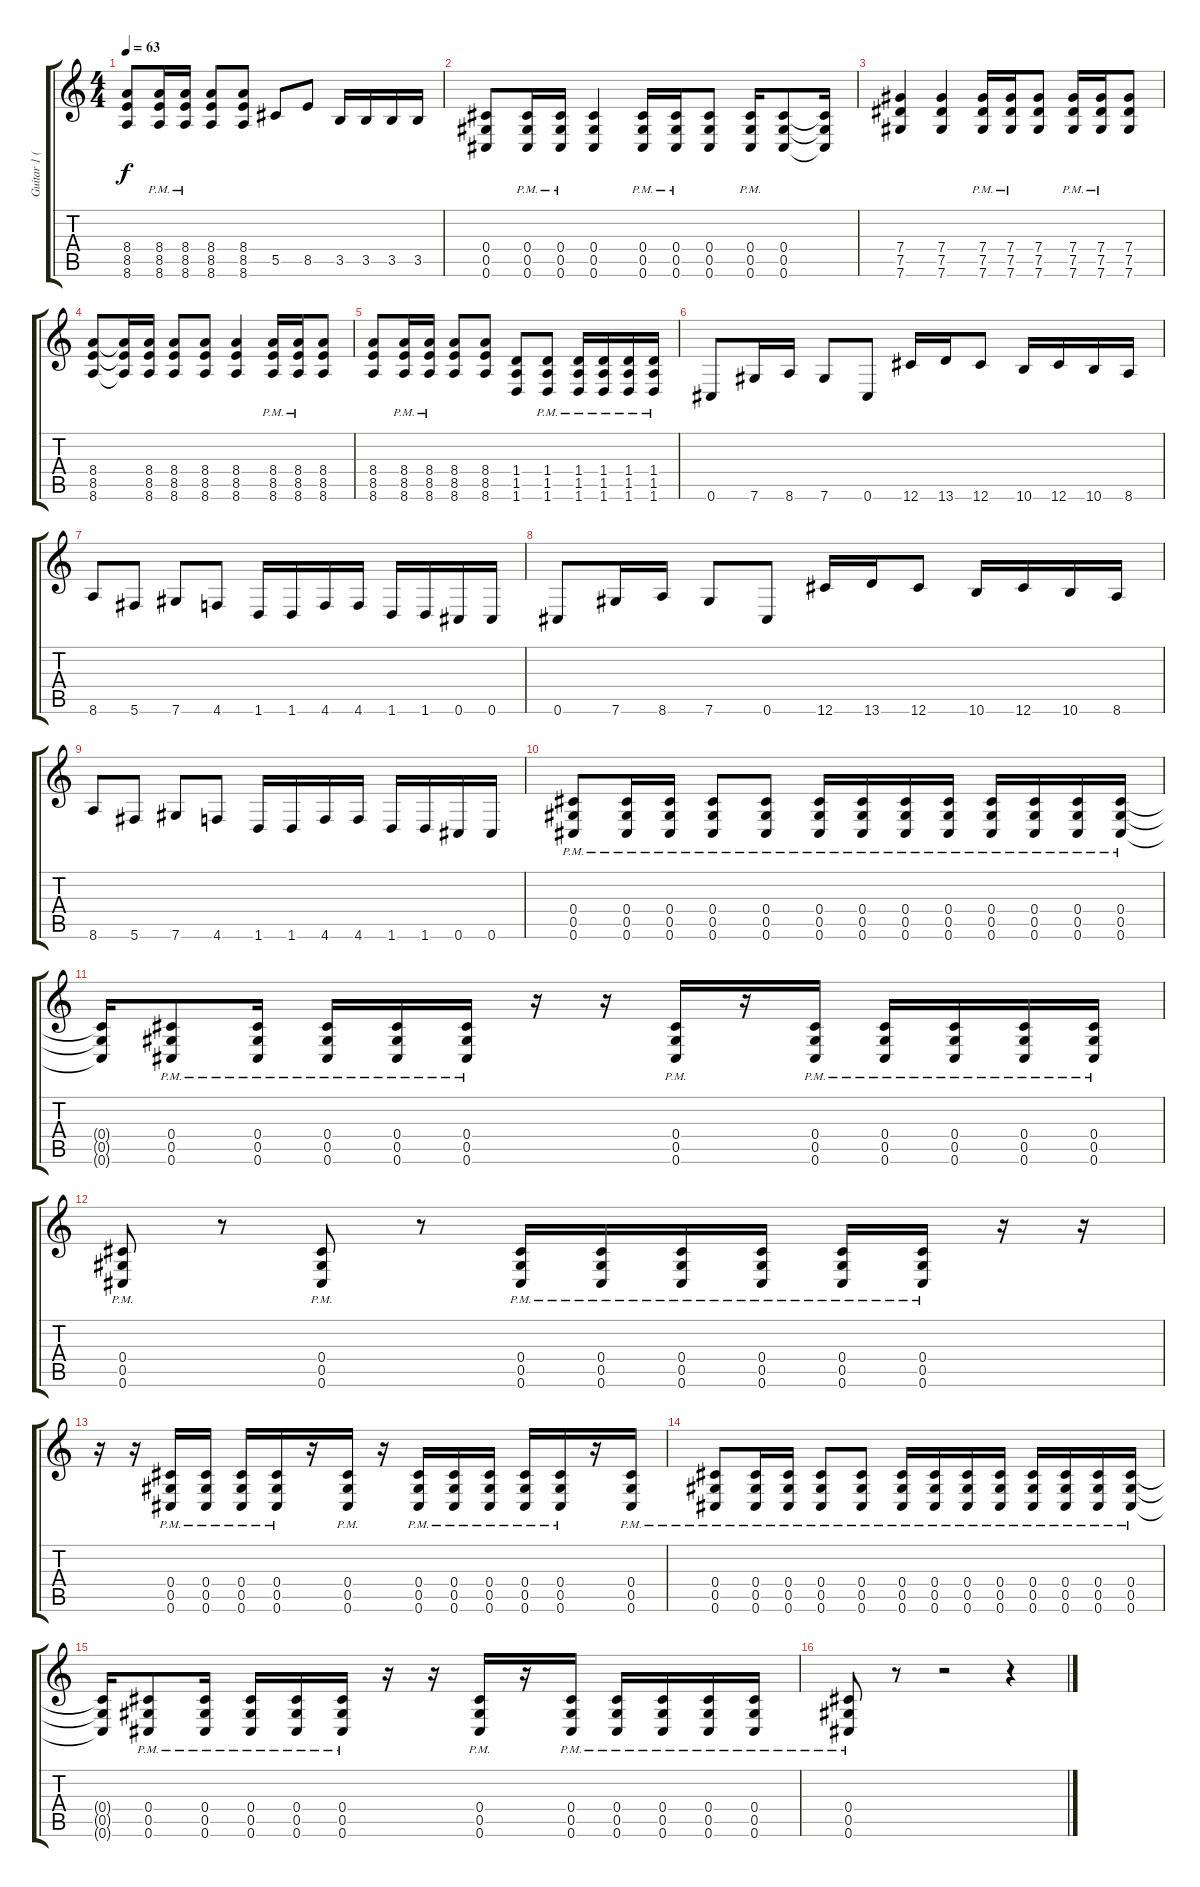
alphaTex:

\track ("Guitar 1 (Drop C#)" "Guitar 1 (") {instrument distortionguitar}
\staff {score tabs}
\tuning (Eb4 Bb3 Gb3 Db3 Ab2 Db2) {hide}
\ts (4 4)
\tempo 63
\clef g2
\ks c
(8.4 8.5 8.6).8{dy f} (8.4{pm} 8.5{pm} 8.6{pm}).16 (8.4{pm} 8.5{pm} 8.6{pm}).16 (8.4 8.5 8.6).8 (8.4 8.5 8.6).8 5.5.8 8.5.8 3.5.16 3.5.16 3.5.16 3.5.16 |
(0.4 0.5 0.6).8 (0.4{pm} 0.5{pm} 0.6{pm}).16 (0.4{pm} 0.5{pm} 0.6{pm}).16 (0.4 0.5 0.6).4 (0.4{pm} 0.5{pm} 0.6{pm}).16 (0.4{pm} 0.5{pm} 0.6{pm}).16 (0.4 0.5 0.6).8 (0.4{pm} 0.5{pm} 0.6{pm}).16 (0.4 0.5 0.6).8 (0.4{t} 0.5{t} 0.6{t}).16 |
(7.4 7.5 7.6).4 (7.4 7.5 7.6).4 (7.4{pm} 7.5{pm} 7.6{pm}).16 (7.4{pm} 7.5{pm} 7.6{pm}).16 (7.4 7.5 7.6).8 (7.4{pm} 7.5{pm} 7.6{pm}).16 (7.4{pm} 7.5{pm} 7.6{pm}).16 (7.4 7.5 7.6).8 |
(8.4 8.5 8.6).8 (8.4{t} 8.5{t} 8.6{t}).16 (8.4 8.5 8.6).16 (8.4 8.5 8.6).8 (8.4 8.5 8.6).8 (8.4 8.5 8.6).4 (8.4{pm} 8.5{pm} 8.6{pm}).16 (8.4{pm} 8.5{pm} 8.6{pm}).16 (8.4 8.5 8.6).8 |
(8.4 8.5 8.6).8 (8.4{pm} 8.5{pm} 8.6{pm}).16 (8.4{pm} 8.5{pm} 8.6{pm}).16 (8.4 8.5 8.6).8 (8.4 8.5 8.6).8 (1.4 1.5 1.6).8 (1.4{pm} 1.5{pm} 1.6{pm}).8 (1.4{pm} 1.5{pm} 1.6{pm}).16 (1.4{pm} 1.5{pm} 1.6{pm}).16 (1.4{pm} 1.5{pm} 1.6{pm}).16 (1.4{pm} 1.5{pm} 1.6{pm}).16 |
0.6.8 7.6.16 8.6.16 7.6.8 0.6.8 12.6.16 13.6.16 12.6.8 10.6.16 12.6.16 10.6.16 8.6.16 |
8.6.8 5.6.8 7.6.8 4.6.8 1.6.16 1.6.16 4.6.16 4.6.16 1.6.16 1.6.16 0.6.16 0.6.16 |
0.6.8 7.6.16 8.6.16 7.6.8 0.6.8 12.6.16 13.6.16 12.6.8 10.6.16 12.6.16 10.6.16 8.6.16 |
8.6.8 5.6.8 7.6.8 4.6.8 1.6.16 1.6.16 4.6.16 4.6.16 1.6.16 1.6.16 0.6.16 0.6.16 |
(0.4{pm} 0.5{pm} 0.6{pm}).8 (0.4{pm} 0.5{pm} 0.6{pm}).16 (0.4{pm} 0.5{pm} 0.6{pm}).16 (0.4{pm} 0.5{pm} 0.6{pm}).8 (0.4{pm} 0.5{pm} 0.6{pm}).8 (0.4{pm} 0.5{pm} 0.6{pm}).16 (0.4{pm} 0.5{pm} 0.6{pm}).16 (0.4{pm} 0.5{pm} 0.6{pm}).16 (0.4{pm} 0.5{pm} 0.6{pm}).16 (0.4{pm} 0.5{pm} 0.6{pm}).16 (0.4{pm} 0.5{pm} 0.6{pm}).16 (0.4{pm} 0.5{pm} 0.6{pm}).16 (0.4{pm} 0.5{pm} 0.6{pm}).16 |
(0.4{t} 0.5{t} 0.6{t}).16 (0.4{pm} 0.5{pm} 0.6{pm}).8 (0.4{pm} 0.5{pm} 0.6{pm}).16 (0.4{pm} 0.5{pm} 0.6{pm}).16 (0.4{pm} 0.5{pm} 0.6{pm}).16 (0.4{pm} 0.5{pm} 0.6{pm}).16 r.16 r.16 (0.4{pm} 0.5{pm} 0.6{pm}).16 r.16 (0.4{pm} 0.5{pm} 0.6{pm}).16 (0.4{pm} 0.5{pm} 0.6{pm}).16 (0.4{pm} 0.5{pm} 0.6{pm}).16 (0.4{pm} 0.5{pm} 0.6{pm}).16 (0.4{pm} 0.5{pm} 0.6{pm}).16 |
(0.4{pm} 0.5{pm} 0.6{pm}).8 r.8 (0.4{pm} 0.5{pm} 0.6{pm}).8 r.8 (0.4{pm} 0.5{pm} 0.6{pm}).16 (0.4{pm} 0.5{pm} 0.6{pm}).16 (0.4{pm} 0.5{pm} 0.6{pm}).16 (0.4{pm} 0.5{pm} 0.6{pm}).16 (0.4{pm} 0.5{pm} 0.6{pm}).16 (0.4{pm} 0.5{pm} 0.6{pm}).16 r.16 r.16 |
r.16 r.16 (0.4{pm} 0.5{pm} 0.6{pm}).16 (0.4{pm} 0.5{pm} 0.6{pm}).16 (0.4{pm} 0.5{pm} 0.6{pm}).16 (0.4{pm} 0.5{pm} 0.6{pm}).16 r.16 (0.4{pm} 0.5{pm} 0.6{pm}).16 r.16 (0.4{pm} 0.5{pm} 0.6{pm}).16 (0.4{pm} 0.5{pm} 0.6{pm}).16 (0.4{pm} 0.5{pm} 0.6{pm}).16 (0.4{pm} 0.5{pm} 0.6{pm}).16 (0.4{pm} 0.5{pm} 0.6{pm}).16 r.16 (0.4{pm} 0.5{pm} 0.6{pm}).16 |
(0.4{pm} 0.5{pm} 0.6{pm}).8 (0.4{pm} 0.5{pm} 0.6{pm}).16 (0.4{pm} 0.5{pm} 0.6{pm}).16 (0.4{pm} 0.5{pm} 0.6{pm}).8 (0.4{pm} 0.5{pm} 0.6{pm}).8 (0.4{pm} 0.5{pm} 0.6{pm}).16 (0.4{pm} 0.5{pm} 0.6{pm}).16 (0.4{pm} 0.5{pm} 0.6{pm}).16 (0.4{pm} 0.5{pm} 0.6{pm}).16 (0.4{pm} 0.5{pm} 0.6{pm}).16 (0.4{pm} 0.5{pm} 0.6{pm}).16 (0.4{pm} 0.5{pm} 0.6{pm}).16 (0.4{pm} 0.5{pm} 0.6{pm}).16 |
(0.4{t} 0.5{t} 0.6{t}).16 (0.4{pm} 0.5{pm} 0.6{pm}).8 (0.4{pm} 0.5{pm} 0.6{pm}).16 (0.4{pm} 0.5{pm} 0.6{pm}).16 (0.4{pm} 0.5{pm} 0.6{pm}).16 (0.4{pm} 0.5{pm} 0.6{pm}).16 r.16 r.16 (0.4{pm} 0.5{pm} 0.6{pm}).16 r.16 (0.4{pm} 0.5{pm} 0.6{pm}).16 (0.4{pm} 0.5{pm} 0.6{pm}).16 (0.4{pm} 0.5{pm} 0.6{pm}).16 (0.4{pm} 0.5{pm} 0.6{pm}).16 (0.4{pm} 0.5{pm} 0.6{pm}).16 |
(0.4{pm} 0.5{pm} 0.6{pm}).8 r.8 r.2 r.4
